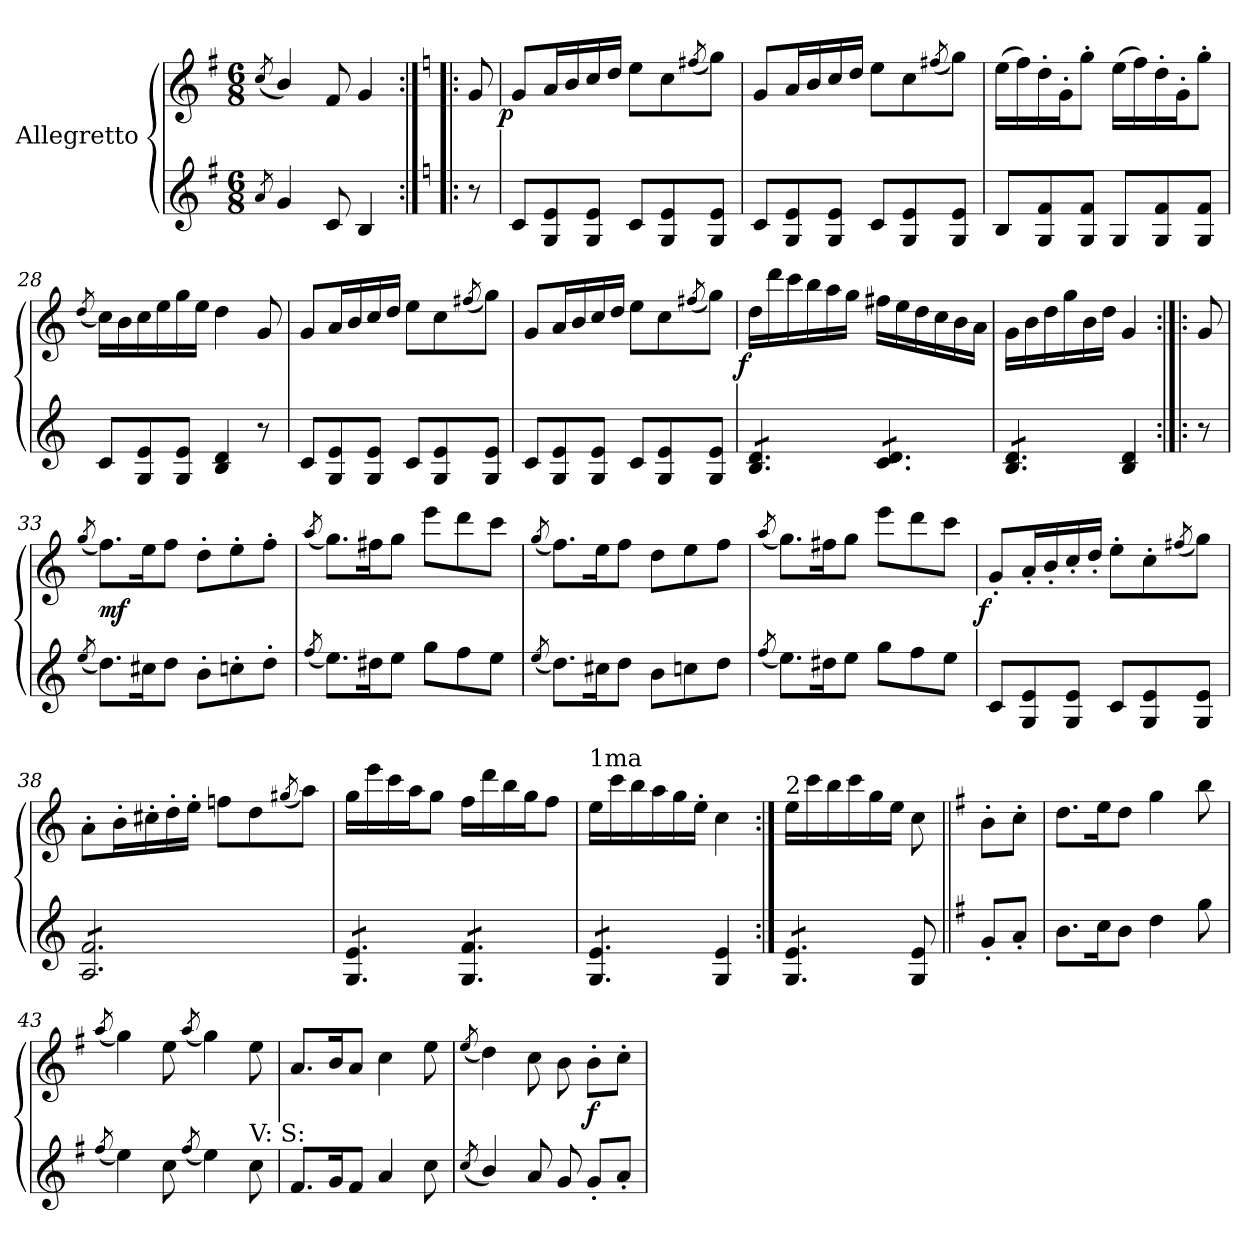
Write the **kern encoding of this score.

**kern	**kern	**dynam
*part2	*part1	*part1
*staff2	*staff1	*staff1
*I"Allegretto	*I"Allegretto	*
*clefG2	*clefG2	*
*k[f#]	*k[f#]	*
*G:	*G:	*
*M6/8	*M6/8	*
=	=	=
8qa/	(8qcc/	.
4g/	4b/)	.
8c/	8f#/	.
4B/	4g/	.
=24:|!|:	=24:|!|:	=24:|!|:
*k[]	*k[]	*
8r	8g/	.
=25	=25	=25
!	!	!LO:DY:rj
8c/L	8g/L	p
8G/ 8e/	16a/L	.
.	16b/	.
8G/ 8e/J	16cc/	.
.	16dd/JJ	.
8c/L	8ee\L	.
8G/ 8e/	8cc\	.
.	(8qff#X/	.
8G/ 8e/J	8gg\J)	.
=26	=26	=26
8c/L	8g/L	.
8G/ 8e/	16a/L	.
.	16b/	.
8G/ 8e/J	16cc/	.
.	16dd/JJ	.
8c/L	8ee\L	.
8G/ 8e/	8cc\	.
.	(8qff#X/	.
8G/ 8e/J	8gg\J)	.
=27	=27	=27
8B/L	(16ee\LL	.
.	16ff\)	.
8G/ 8f/	16dd'\	.
.	16g'\J	.
8G/ 8f/J	8gg'\J	.
8G/L	(16ee\LL	.
.	16ff\)	.
8G/ 8f/	16dd'\	.
.	16g'\J	.
8G/ 8f/J	8gg'\J	.
=28	=28	=28
.	(8qdd/	.
8c/L	16cc\LL)	.
.	16b\	.
8G/ 8e/	16cc\	.
.	16ee\	.
8G/ 8e/J	16gg\	.
.	16ee\JJ	.
4B/ 4d/	4dd\	.
8r	8g/	.
=29	=29	=29
8c/L	8g/L	.
8G/ 8e/	16a/L	.
.	16b/	.
8G/ 8e/J	16cc/	.
.	16dd/JJ	.
8c/L	8ee\L	.
8G/ 8e/	8cc\	.
.	(8qff#X/	.
8G/ 8e/J	8gg\J)	.
=30	=30	=30
8c/L	8g/L	.
8G/ 8e/	16a/L	.
.	16b/	.
8G/ 8e/J	16cc/	.
.	16dd/JJ	.
8c/L	8ee\L	.
8G/ 8e/	8cc\	.
.	(8qff#X/	.
8G/ 8e/J	8gg\J)	.
=31	=31	=31
!	!	!LO:DY:rj
*tremolo	*	*
8B/ 8d/L	16dd\LL	f
.	16ddd\	.
8B/ 8d/	16ccc\	.
.	16bb\	.
8B/ 8d/J	16aa\	.
.	16gg\JJ	.
8c/ 8d/L	16ff#X\LL	.
.	16ee\	.
8c/ 8d/	16dd\	.
.	16cc\	.
8c/ 8d/J	16b\	.
.	16a\JJ	.
=	=	=
8B/ 8d/L	16g\LL	.
.	16b\	.
8B/ 8d/	16dd\	.
.	16gg\	.
8B/ 8d/J	16b\	.
*Xtremolo	*	*
.	16dd\JJ	.
4B/ 4d/	4g/	.
=32:|!|:	=32:|!|:	=32:|!|:
8r	8g/	.
=33	=33	=33
(8qee/	(8qgg/	.
8.dd\L)	8.ff\L)	mf
16cc#X\K	16ee\K	.
8dd\J	8ff\J	.
8b'\L	8dd'\L	.
8ccn'\	8ee'\	.
8dd'\J	8ff'\J	.
=34	=34	=34
(8qff/	(8qaa/	.
8.ee\L)	8.gg\L)	.
16dd#X\K	16ff#X\K	.
8ee\J	8gg\J	.
8gg\L	8eee\L	.
8ff\	8ddd\	.
8ee\J	8ccc\J	.
=35	=35	=35
(8qee/	(8qgg/	.
8.dd\L)	8.ff\L)	.
16cc#X\K	16ee\K	.
8dd\J	8ff\J	.
8b\L	8dd\L	.
8ccn\	8ee\	.
8dd\J	8ff\J	.
=36	=36	=36
(8qff/	(8qaa/	.
8.ee\L)	8.gg\L)	.
16dd#X\K	16ff#X\K	.
8ee\J	8gg\J	.
8gg\L	8eee\L	.
8ff\	8ddd\	.
8ee\J	8ccc\J	.
=37	=37	=37
!	!	!LO:DY:rj
8c/L	8g'/L	f
8G/ 8e/	16a'/L	.
.	16b'/	.
8G/ 8e/J	16cc'/	.
.	16dd'/JJ	.
8c/L	8ee'\L	.
8G/ 8e/	8cc'\	.
.	(8qff#X/	.
8G/ 8e/J	8gg\J)	.
=38	=38	=38
*tremolo	*	*
8A/ 8f/L	8a'\L	.
8A/ 8f/	16b'\L	.
.	16cc#X'\	.
8A/ 8f/	16dd'\	.
.	16ee'\JJ	.
8A/ 8f/	8ffn\L	.
8A/ 8f/	8dd\	.
.	(8qgg#X/	.
8A/ 8f/J	8aa\J)	.
=39	=39	=39
8G/ 8e/L	16gg\LL	.
.	16eee\	.
8G/ 8e/	16ccc\	.
.	16aa\J	.
8G/ 8e/J	8gg\J	.
8G/ 8f/L	16ff\LL	.
.	16ddd\	.
8G/ 8f/	16bb\	.
.	16gg\J	.
8G/ 8f/J	8ff\J	.
=40	=40	=40
!	!LO:TX:a:t=1ma	!
8G/ 8e/L	16ee\LL	.
.	16ccc\	.
8G/ 8e/	16bb\	.
.	16aa\	.
8G/ 8e/J	16gg\	.
*Xtremolo	*	*
.	16ee'\JJ	.
4G/ 4e/	4cc\	.
=:|!	=:|!	=:|!
!	!LO:TX:a:t=2	!
*tremolo	*	*
8G/ 8e/L	16ee\LL	.
.	16ccc\	.
8G/ 8e/	16bb\	.
.	16ccc\	.
8G/ 8e/J	16gg\	.
*Xtremolo	*	*
.	16ee\JJ	.
8G/ 8e/	8cc\	.
=41||	=41||	=41||
*k[f#]	*k[f#]	*
8g'/L	8b'\L	.
8a'/J	8cc'\J	.
=42	=42	=42
8.b\L	8.dd\L	.
16cc\K	16ee\K	.
8b\J	8dd\J	.
4dd\	4gg\	.
8gg\	8bb\	.
=43	=43	=43
(8qff#/	(8qaa/	.
4ee\)	4gg\)	.
8cc\	8ee\	.
(8qff#/	(8qaa/	.
4ee\)	4gg\)	.
!LO:TX:a:t=V&colon; S&colon;	!	!
8cc\	8ee\	.
=44	=44	=44
8.f#/L	8.a/L	.
16g/K	16b/K	.
8f#/J	8a/J	.
4a/	4cc\	.
8cc\	8ee\	.
=45	=45	=45
(8qcc/	(8qee/	.
4b/)	4dd\)	.
8a/	8cc\	.
8g/	8b\	.
8g'/L	8b'\L	f
8a'/J	8cc'\J	.
=	=	=
*-	*-	*-
